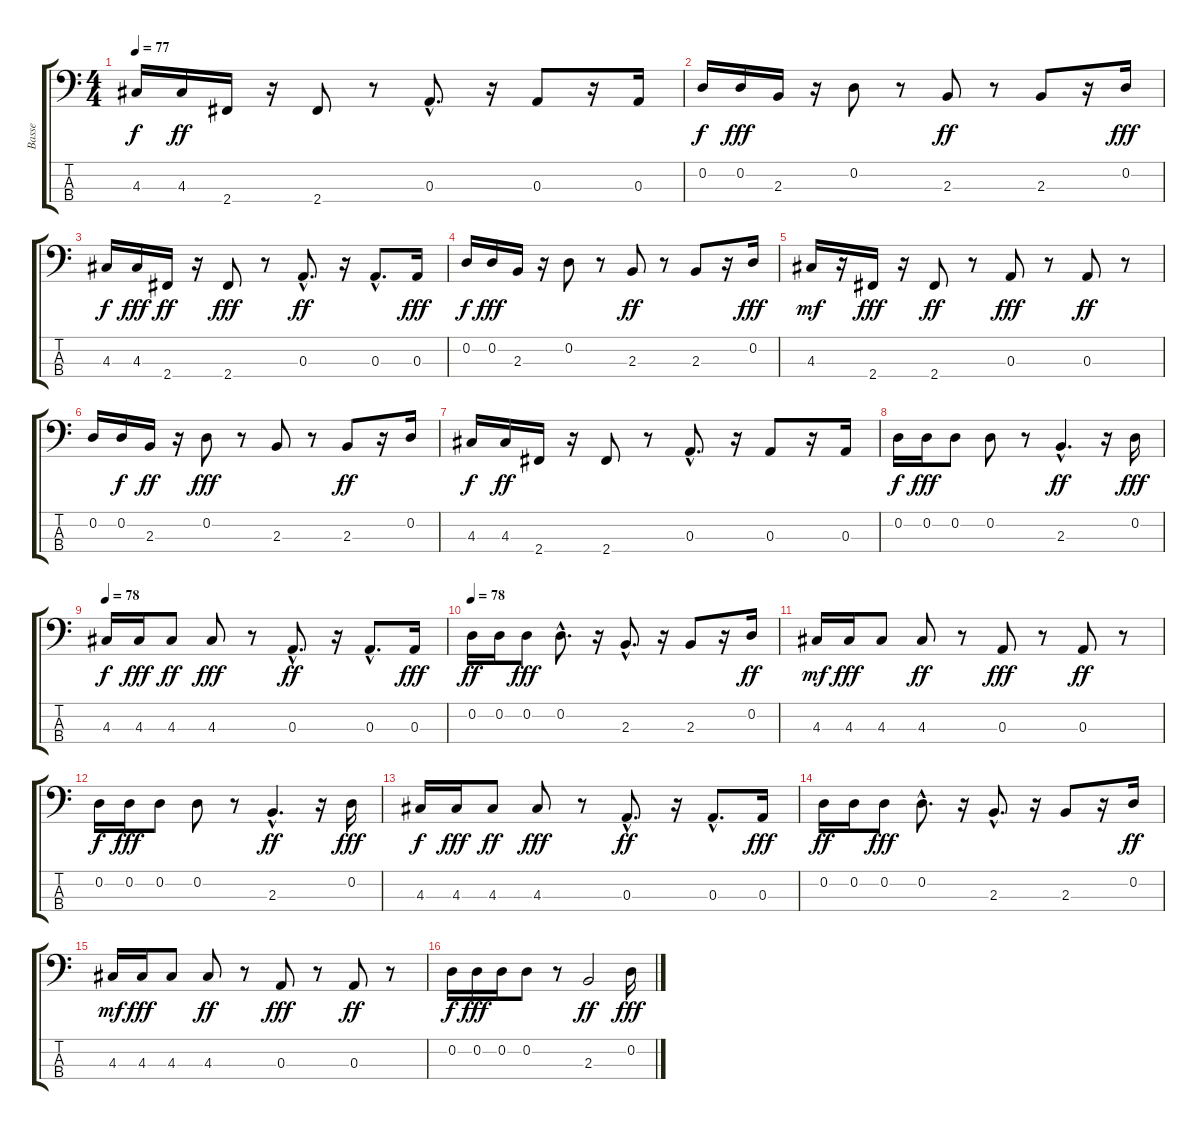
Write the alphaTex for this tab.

\track ("Basse" "Basse") {instrument electricbassfinger}
\staff {score tabs}
\tuning (G2 D2 A1 E1) {hide}
\ts (4 4)
\tempo 77
\clef f4
\ks c
4.3.16{dy f} 4.3.16{dy ff} 2.4.16 r.16 2.4.8 r.8 0.3{hac}.8{d} r.16 0.3.8 r.16 0.3.16 |
0.2.16{dy f} 0.2.16{dy fff} 2.3.16 r.16 0.2.8 r.8 2.3.8{dy ff} r.8 2.3.8 r.16 0.2.16{dy fff} |
4.3.16{dy f} 4.3.16{dy fff} 2.4.16{dy ff} r.16 2.4.8{dy fff} r.8 0.3{hac}.8{d dy ff} r.16 0.3{hac}.8{d} 0.3.16{dy fff} |
0.2.16{dy f} 0.2.16{dy fff} 2.3.16 r.16 0.2.8 r.8 2.3.8{dy ff} r.8 2.3.8 r.16 0.2.16{dy fff} |
4.3.16{dy mf} r.16 2.4.16{dy fff} r.16 2.4.8{dy ff} r.8 0.3.8{dy fff} r.8 0.3.8{dy ff} r.8 |
0.2.16 0.2.16{dy f} 2.3.16{dy ff} r.16 0.2.8{dy fff} r.8 2.3.8 r.8 2.3.8{dy ff} r.16 0.2.16 |
4.3.16{dy f} 4.3.16{dy ff} 2.4.16 r.16 2.4.8 r.8 0.3{hac}.8{d} r.16 0.3.8 r.16 0.3.16 |
0.2.16{dy f} 0.2.16{dy fff} 0.2.8 0.2.8 r.8 2.3{hac}.4{d dy ff} r.16 0.2.16{dy fff} |
\tempo 78
4.3.16{dy f} 4.3.16{dy fff} 4.3.8{dy ff} 4.3.8{dy fff} r.8 0.3{hac}.8{d dy ff} r.16 0.3{hac}.8{d} 0.3.16{dy fff} |
\tempo 78
0.2.16{dy ff} 0.2.16 0.2.8{dy fff} 0.2{hac}.8{d} r.16 2.3{hac}.8{d} r.16 2.3.8 r.16 0.2.16{dy ff} |
4.3.16{dy mf} 4.3.16{dy fff} 4.3.8 4.3.8{dy ff} r.8 0.3.8{dy fff} r.8 0.3.8{dy ff} r.8 |
0.2.16{dy f} 0.2.16{dy fff} 0.2.8 0.2.8 r.8 2.3{hac}.4{d dy ff} r.16 0.2.16{dy fff} |
4.3.16{dy f} 4.3.16{dy fff} 4.3.8{dy ff} 4.3.8{dy fff} r.8 0.3{hac}.8{d dy ff} r.16 0.3{hac}.8{d} 0.3.16{dy fff} |
0.2.16{dy ff} 0.2.16 0.2.8{dy fff} 0.2{hac}.8{d} r.16 2.3{hac}.8{d} r.16 2.3.8 r.16 0.2.16{dy ff} |
4.3.16{dy mf} 4.3.16{dy fff} 4.3.8 4.3.8{dy ff} r.8 0.3.8{dy fff} r.8 0.3.8{dy ff} r.8 |
0.2.16{dy f} 0.2.16{dy fff} 0.2.16 0.2.8 r.8 2.3.2{dy ff} 0.2.16{dy fff}
